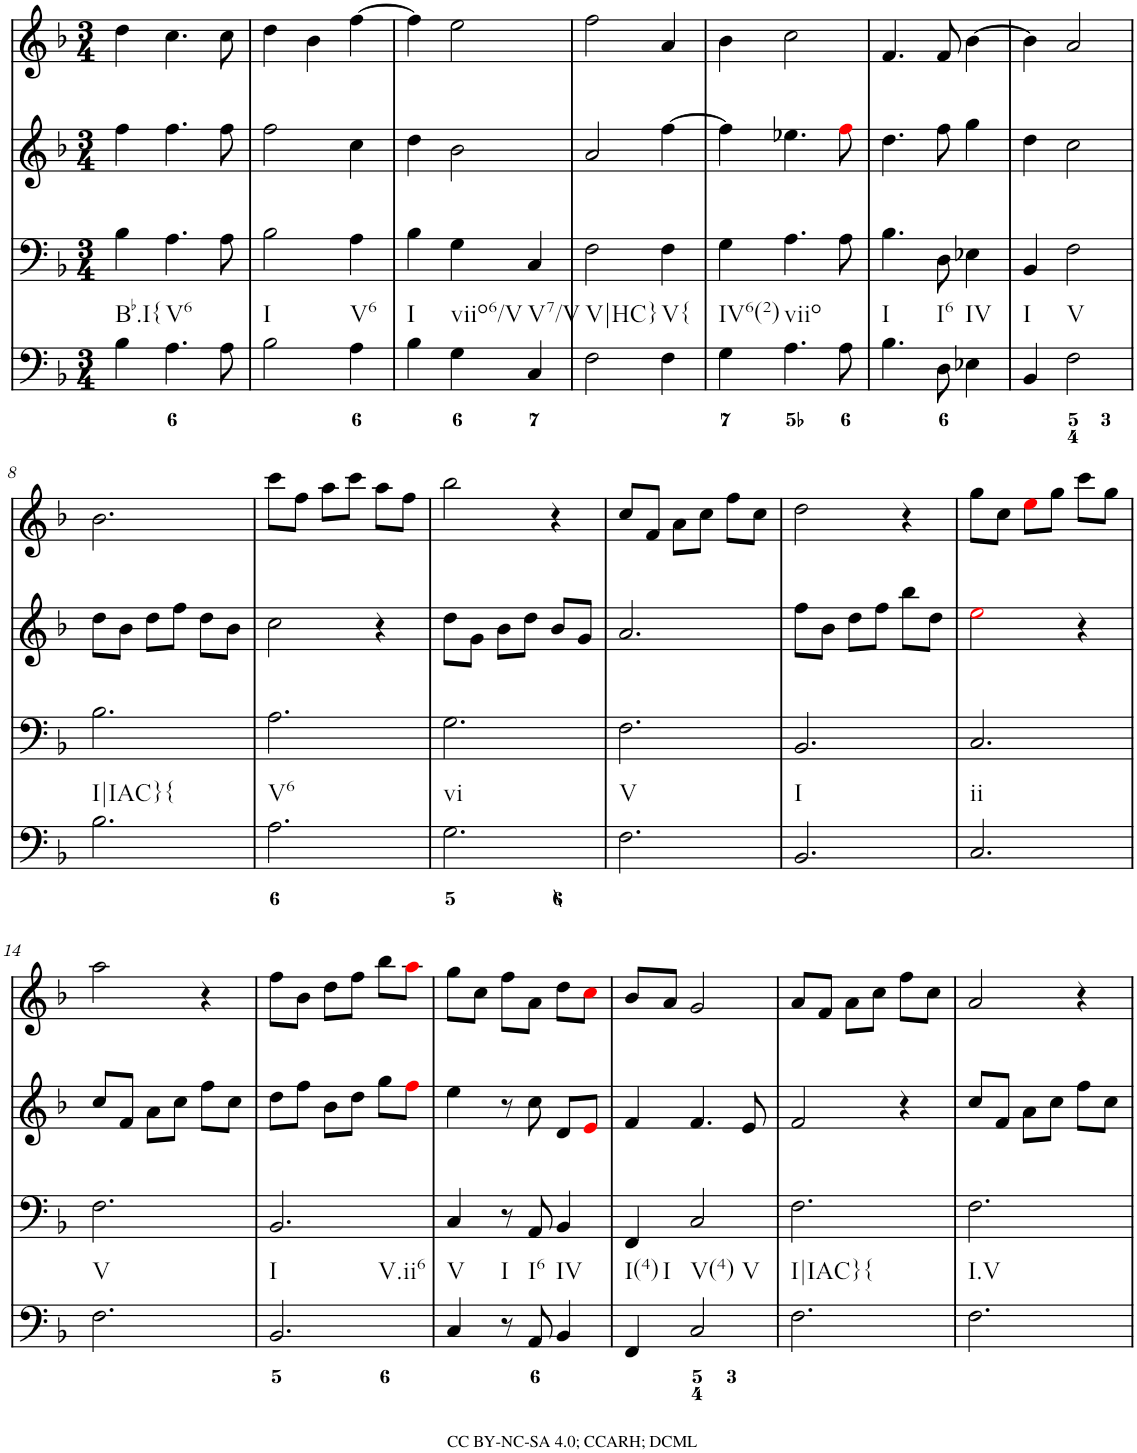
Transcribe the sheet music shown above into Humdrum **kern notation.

**kern	**kern	**kern	**kern
*part4	*part3	*part2	*part1
*staff4	*staff3	*staff2	*staff1
*I"Piano	*I"Piano	*I"Piano	*I"Piano
*I'Pno	*I'Pno	*I'Pno	*I'Pno
*clefF4	*clefF4	*clefG2	*clefG2
*k[b-]	*k[b-]	*k[b-]	*k[b-]
*F:	*F:	*F:	*F:
*M3/4	*M3/4	*M3/4	*M3/4
=1	=1	=1	=1
!LO:TX:b:t=Bb.I{	!	!	!
4B-\	4B-\	4ff\	4dd\
!LO:TX:b:t=V6	!	!	!
4.A\	4.A\	4.ff\	4.cc\
8A\	8A\	8ff\	8cc\
=2	=2	=2	=2
!LO:TX:b:t=I	!	!	!
2B-\	2B-\	2ff\	4dd\
.	.	.	4b-\
!LO:TX:b:t=V6	!	!	!
4A\	4A\	4cc\	[4ff\
=3	=3	=3	=3
!LO:TX:b:t=I	!	!	!
4B-\	4B-\	4dd\	4ff\]
!LO:TX:b:t=viio6/V	!	!	!
4G\	4G\	2b-\	2ee\
!LO:TX:b:t=V7/V	!	!	!
4C/	4C/	.	.
=4	=4	=4	=4
!LO:TX:b:t=V|HC}	!	!	!
2F\	2F\	2a/	2ff\
!LO:TX:b:t=V{	!	!	!
4F\	4F\	[4ff\	4a/
=5	=5	=5	=5
!LO:TX:b:t=IV6(2)	!	!	!
4G\	4G\	4ff\]	4b-\
!LO:TX:b:t=viio	!	!	!
4.A\	4.A\	4.ee-X\	2cc\
8A\	8A\	8ffi\	.
=6	=6	=6	=6
!LO:TX:b:t=I	!	!	!
4.B-\	4.B-\	4.dd\	4.f/
!LO:TX:b:t=I6	!	!	!
8D\	8D\	8ff\	8f/
!LO:TX:b:t=IV	!	!	!
4E-X\	4E-X\	4gg\	[4b-\
=7	=7	=7	=7
!LO:TX:b:t=I	!	!	!
4BB-/	4BB-/	4dd\	4b-\]
!LO:TX:b:t=V	!	!	!
2F\	2F\	2cc\	2a/
!!LO:LB:g=z
=8	=8	=8	=8
!LO:TX:b:t=I|IAC}{	!	!	!
2.B-\	2.B-\	8dd\L	2.b-\
.	.	8b-\J	.
.	.	8dd\L	.
.	.	8ff\J	.
.	.	8dd\L	.
.	.	8b-\J	.
=9	=9	=9	=9
!LO:TX:b:t=V6	!	!	!
2.A\	2.A\	2cc\	8ccc\L
.	.	.	8ff\J
.	.	.	8aa\L
.	.	.	8ccc\J
.	.	4r	8aa\L
.	.	.	8ff\J
=10	=10	=10	=10
!LO:TX:b:t=vi	!	!	!
2.G\	2.G\	8dd\L	2bb-\
.	.	8g\J	.
.	.	8b-\L	.
.	.	8dd\J	.
.	.	8b-/L	4r
.	.	8g/J	.
=11	=11	=11	=11
!LO:TX:b:t=V	!	!	!
2.F\	2.F\	2.a/	8cc/L
.	.	.	8f/J
.	.	.	8a\L
.	.	.	8cc\J
.	.	.	8ff\L
.	.	.	8cc\J
=12	=12	=12	=12
!LO:TX:b:t=I	!	!	!
2.BB-/	2.BB-/	8ff\L	2dd\
.	.	8b-\J	.
.	.	8dd\L	.
.	.	8ff\J	.
.	.	8bb-\L	4r
.	.	8dd\J	.
=13	=13	=13	=13
!LO:TX:b:t=ii	!	!	!
2.C/	2.C/	2eei\	8gg\L
.	.	.	8cc\J
.	.	.	8eei\L
.	.	.	8gg\J
.	.	4r	8ccc\L
.	.	.	8gg\J
!!LO:LB:g=z
=14	=14	=14	=14
!LO:TX:b:t=V	!	!	!
2.F\	2.F\	8cc/L	2aa\
.	.	8f/J	.
.	.	8a\L	.
.	.	8cc\J	.
.	.	8ff\L	4r
.	.	8cc\J	.
=15	=15	=15	=15
!LO:TX:b:t=I	!	!	!
!LO:TX:b:t=V.ii6	!	!	!
2.BB-/	2.BB-/	8dd\L	8ff\L
.	.	8ff\J	8b-\J
.	.	8b-\L	8dd\L
.	.	8dd\J	8ff\J
.	.	8gg\L	8bb-\L
.	.	8ffi\J	8aai\J
=16	=16	=16	=16
!LO:TX:b:t=V	!	!	!
4C/	4C/	4ee\	8gg\L
.	.	.	8cc\J
!LO:TX:b:t=I	!	!	!
8r	8r	8r	8ff\L
!LO:TX:b:t=I6	!	!	!
8AA/	8AA/	8cc\	8a\J
!LO:TX:b:t=IV	!	!	!
4BB-/	4BB-/	8d/L	8dd\L
.	.	8ei/J	8cci\J
=17	=17	=17	=17
!LO:TX:b:t=I(4)	!	!	!
!LO:TX:b:t=I	!	!	!
4FF/	4FF/	4f/	8b-/L
.	.	.	8a/J
!LO:TX:b:t=V(4)	!	!	!
!LO:TX:b:t=V	!	!	!
2C/	2C/	4.f/	2g/
.	.	8e/	.
=18	=18	=18	=18
!LO:TX:b:t=I|IAC}{	!	!	!
2.F\	2.F\	2f/	8a/L
.	.	.	8f/J
.	.	.	8a\L
.	.	.	8cc\J
.	.	4r	8ff\L
.	.	.	8cc\J
=19	=19	=19	=19
!LO:TX:b:t=I.V	!	!	!
2.F\	2.F\	8cc/L	2a/
.	.	8f/J	.
.	.	8a\L	.
.	.	8cc\J	.
.	.	8ff\L	4r
.	.	8cc\J	.
=	=	=	=
*-	*-	*-	*-
